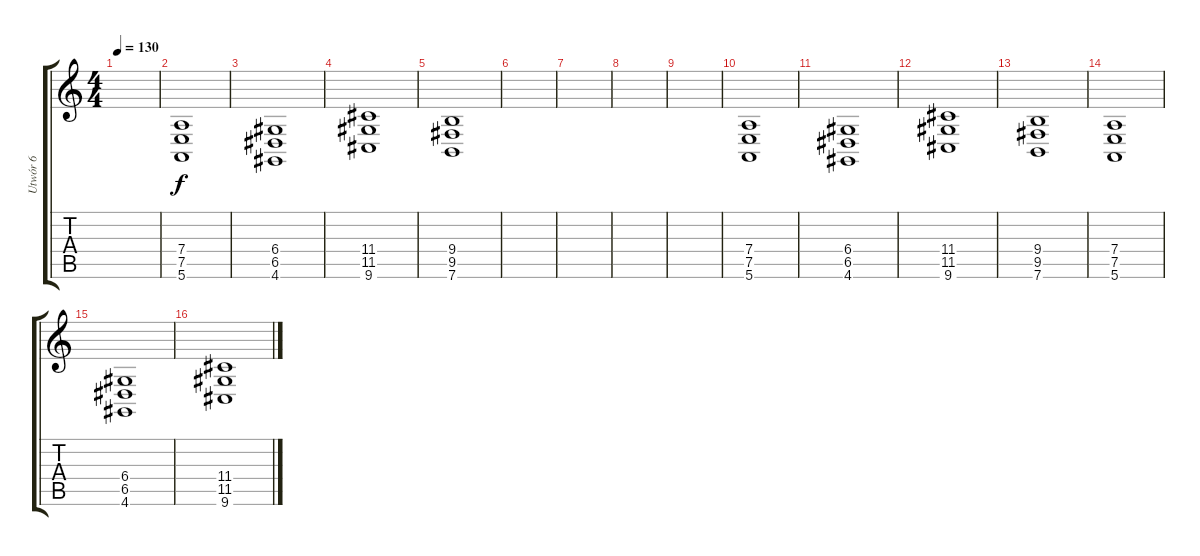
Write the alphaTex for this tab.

\track ("Utwór 6" "Utwór 6") {instrument accordion}
\staff {score tabs}
\tuning (E4 B3 G3 D3 A2 E2) {hide}
\ts (4 4)
\tempo 130
\clef g2
\ks c
|
(7.4 7.5 5.6).1 |
(6.4 6.5 4.6).1 |
(11.4 11.5 9.6).1 |
(9.4 9.5 7.6).1 |
|
|
|
|
(7.4 7.5 5.6).1 |
(6.4 6.5 4.6).1 |
(11.4 11.5 9.6).1 |
(9.4 9.5 7.6).1 |
(7.4 7.5 5.6).1 |
(6.4 6.5 4.6).1 |
(11.4 11.5 9.6).1
